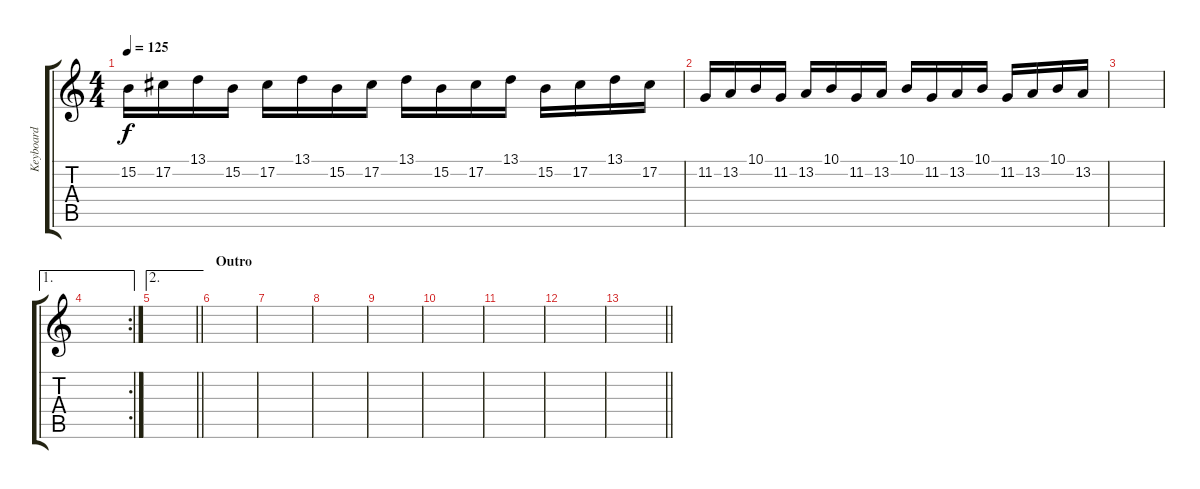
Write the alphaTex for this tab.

\track ("Keyboard" "Keyboard") {instrument lead2sawtooth}
\staff {score tabs}
\tuning (Db4 Ab3 E3 B2 Gb2 B1) {hide}
\ts (4 4)
\tempo 125
\clef g2
\ks c
15.2.16{dy f} 17.2.16 13.1.16 15.2.16 17.2.16 13.1.16 15.2.16 17.2.16 13.1.16 15.2.16 17.2.16 13.1.16 15.2.16 17.2.16 13.1.16 17.2.16 |
11.2.16 13.2.16 10.1.16 11.2.16 13.2.16 10.1.16 11.2.16 13.2.16 10.1.16 11.2.16 13.2.16 10.1.16 11.2.16 13.2.16 10.1.16 13.2.16 |
|
\ae 1
\rc 2
|
\ae 2
\barLineRight lightlight
|
\section ("" "Outro")
|
|
|
|
|
|
|
\barLineRight lightlight
